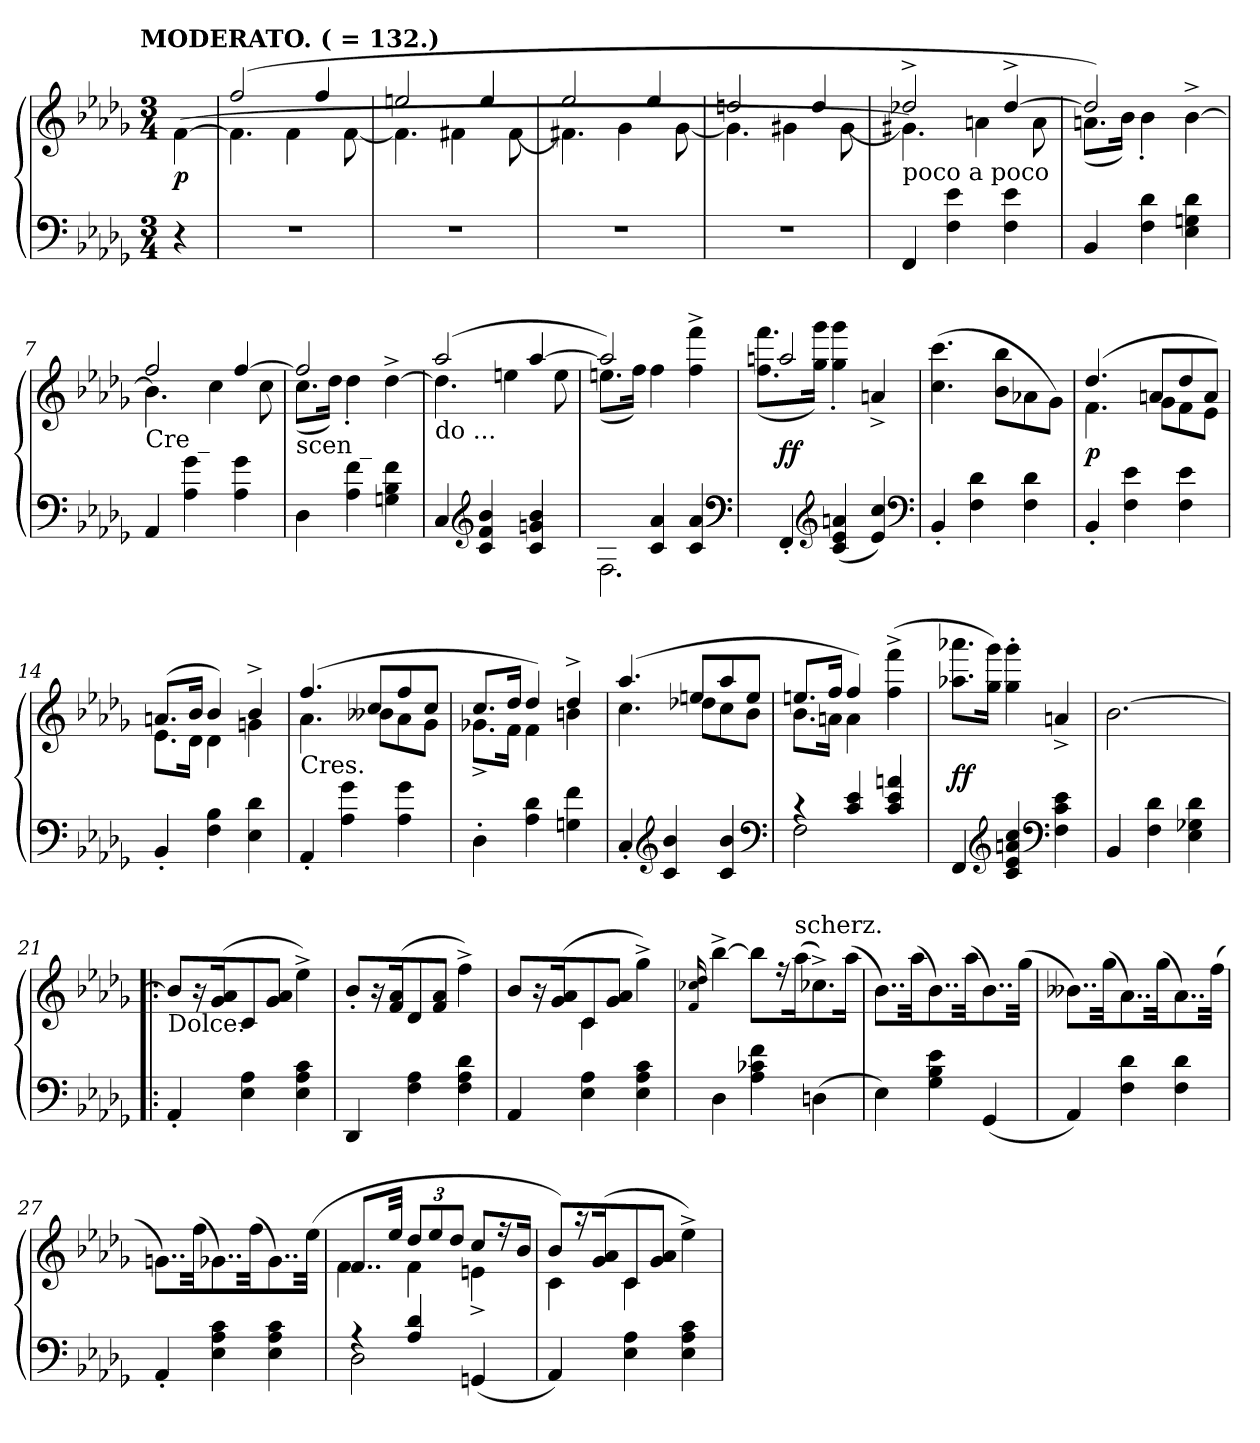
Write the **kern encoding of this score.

**kern	**kern	**dynam
*part1	*part1	*part1
*staff2	*staff1	*staff1/2
*clefF4	*clefG2	*
*k[b-e-a-d-g-]	*k[b-e-a-d-g-]	*
*b-:	*b-:	*
!!LO:TX:omd:t=MODERATO. (&nbsp;=&nbsp;132.)
*M3/4	*M3/4	*
*MM132	*MM132	*
=	=	=
*	*^	*
4r	4ryy	(<[4f\	p
=1	=1	=1	=1
2.r	(2ff	4.f]	.
.	.	4f	.
.	4ff	.	.
.	.	[8f	.
=2	=2	=2	=2
2.r	2een	4.f]	.
.	.	4f#X	.
.	4ee	.	.
.	.	[8f#	.
=3	=3	=3	=3
2.r	2ee-	4.f#X]	.
.	.	4g-	.
.	4ee-	.	.
.	.	[8g-	.
=4	=4	=4	=4
2.r	2ddn	4.g-]	.
.	.	4g#X	.
.	4dd	.	.
.	.	[8g#	.
=5	=5	=5	=5
!	!LO:TX:b:t=poco a poco	!	!
4FF	2dd-X^	4.g#X])	.
4e- 4F	.	.	.
.	.	4an	.
4e- 4F	[4dd-^	.	.
.	.	8a	.
=6	=6	=6	=6
4BB-	2dd-])	(>8.anL	.
.	.	16b-Jk)	.
4d- 4F	.	4b-'>	.
4d- 4Gn 4E-	4ryy	[4b-^	.
=7	=7	=7	=7
!	!LO:TX:b:t=Cre _	!	!
4AA-	2ff	4.b-]	.
4g- 4A-	.	.	.
.	.	4cc	.
4g- 4A-	[4ff	.	.
.	.	8cc	.
=8	=8	=8	=8
!	!LO:TX:b:t=scen _	!	!
4D-	2ff]	(>8.ccL	.
.	.	16dd-Jk)	.
4f 4A-	.	4dd-'>	.
4f 4B- 4Gn	4ryy	[4dd-^<	.
=9	=9	=9	=9
!	!LO:TX:b:t=do ...	!	!
4C	(2aa-	4.dd-]	.
*clefG2	*	*	*
4b- 4f 4c	.	.	.
.	.	4een	.
4b- 4gn 4c	[4aa-	.	.
.	.	8ee	.
=10	=10	=10	=10
*^	*	*	*
4ryy	2.F)	2aa-])	(>8.eenL	.
.	.	.	16ffJk)	.
(>4a- 4c	.	.	4ff	.
4a- 4c	.	4ryy	4fff^ 4ff^	.
*v	*v	*	*	*
*clefF4	*	*	*
=11	=11	=11	=11
4FF'	2aan	(>8.fff 8.ffL	ff
.	.	16ggg- 16gg-Jk)	.
*clefG2	*	*	*
(4an 4e- 4c	.	4ggg-'> 4gg-'>	.
4cc 4e-)	4ryy	4an^	.
*	*v	*v	*
*clefF4	*	*
=12	=12	=12
4BB-'	(4.ccc 4.cc	.
4d- 4F	.	.
.	8bb- 8b-L	.
4d- 4F	8a-X	.
.	8g-J)	.
=13	=13	=13
*	*^	*
4BB-'	(4.dd-	4.f	p
4e- 4F	.	.	.
.	8anL	8g-L	.
4e- 4F	8dd-	8f	.
.	8aJ)	8e-J	.
=14	=14	=14	=14
4BB-'	(8.anL	8.e-L	.
.	16b-Jk	16d-Jk	.
4B- 4F	4b-)	4d-	.
4d- 4E-	4b-^	4gn	.
=15	=15	=15	=15
!	!LO:TX:c:t=Cres.	!	!
4AA-'	(4.ff	4.a-	.
4g- 4A-	.	.	.
.	8ccL	8b--XL	.
4g- 4A-	8ff	8a-	.
.	8ccJ	8g-J	.
=16	=16	=16	=16
4D-'	8.ccL	8.g-X^L	.
.	16dd-Jk	16fJk	.
4d- 4A-	4dd-)	4f	.
4f 4Gn	4dd-^	4bn	.
=17	=17	=17	=17
4C'	(4.aa-	4.cc	.
*clefG2	*	*	*
4b- 4c	.	.	.
.	8eenL	8dd-XL	.
4b- 4c	8aa-	8cc	.
.	8eeJ	8b-J	.
*clefF4	*	*	*
=18	=18	=18	=18
*^	*	*	*
4rc	2F	8.eenL	8.b-L	.
.	.	16ffJk	16anJk	.
4e- 4c	.	4ff)	4a	.
4an/ 4c/ 4e-/	4ryy	4ryy	(4fff^< 4ff^<	.
*v	*v	*	*	*
*	*v	*v	*
=19	=19	=19
4FF	8.aaa-X 8.aa-XL	ff
.	16ggg- 16gg-Jk)	.
*clefG2	*	*
4cc 4an 4e- 4c	4ggg-' 4gg-'	.
*clefF4	*	*
4e- 4c 4F	4an^	.
=20	=20	=20
4BB-	[2.b-	.
4d- 4F	.	.
4d- 4G-X 4E-	.	.
=21!|:	=21!|:	=21!|:
!	!LO:TX:b:t=Dolce.	!
4AA-'	8b-L]	.
.	16r	.
.	(16a- 16g-k	.
4A- 4E-	8c	.
.	8a- 8g-J	.
4c 4A- 4E-	4ee-^)	.
=22	=22	=22
4DD-	8b-'L	.
.	16r	.
.	(16a- 16fk	.
4A- 4F	8d-	.
.	8a- 8fJ	.
4d- 4A- 4F	4ff^>)	.
=23	=23	=23
*	*^	*
4AA-	8b-L	4ryy	.
.	16r	.	.
.	(16a- 16g-k	.	.
4A- 4E-	8c	4c	.
.	8a- 8g-J	.	.
4c 4A- 4E-	4gg-^>)	4ryy	.
*	*v	*v	*
=24	=24	=24
.	16qqf/ 16qqcc-X/ 16qqdd-/	.
4D-	[4bb-^<	.
4f 4c-X 4A-	8bb-L]	.
.	16r	.
!	!LO:TX:a:t=scherz.	!
.	(16aa-k	.
(4Dn	8.cc-X^<)	.
.	(16aa-Jk	.
=25	=25	=25
4E-)	8..b-L)	.
.	(32aa-kk	.
4e- 4B- 4G-	8..b-)	.
.	(32aa-kk	.
(4GG-	8..b-)	.
.	(32gg-Jkk	.
=26	=26	=26
4AA-)	8..b--XL)	.
.	(32gg-kk	.
4d- 4F	8..a-)	.
.	(32gg-kk	.
4d- 4F	8..a-)	.
.	(32ffJkk	.
=27	=27	=27
4AA-'	8..gnL)	.
.	(32ffkk	.
4c 4A- 4E-	8..g-X)	.
.	(32ffkk	.
4c 4A- 4E-	8..g-)	.
.	(32ee-Jkk	.
=28	=28	=28
*^	*^	*
4rA	2D-	(8..fL	4f)	.
.	.	32ee-Jkk	.	.
*	*	*Xbrackettup	*	*
4d- 4A-	.	12dd-L	4f	.
.	.	12ee-	.	.
.	.	12dd-J	.	.
(4GGn/	4ryy	8ccL	4en^	.
.	.	16r	.	.
.	.	16b-Jk	.	.
*v	*v	*	*	*
=29	=29	=29	=29
4AA-)	8b-L)	4c	.
.	16r	.	.
.	(16a- 16g-k	.	.
4A- 4E-	8c	4c	.
.	8a- 8g-J	.	.
4c 4A- 4E-	4ee-^>)	4ryy	.
*	*v	*v	*
=	=	=
*-	*-	*-
